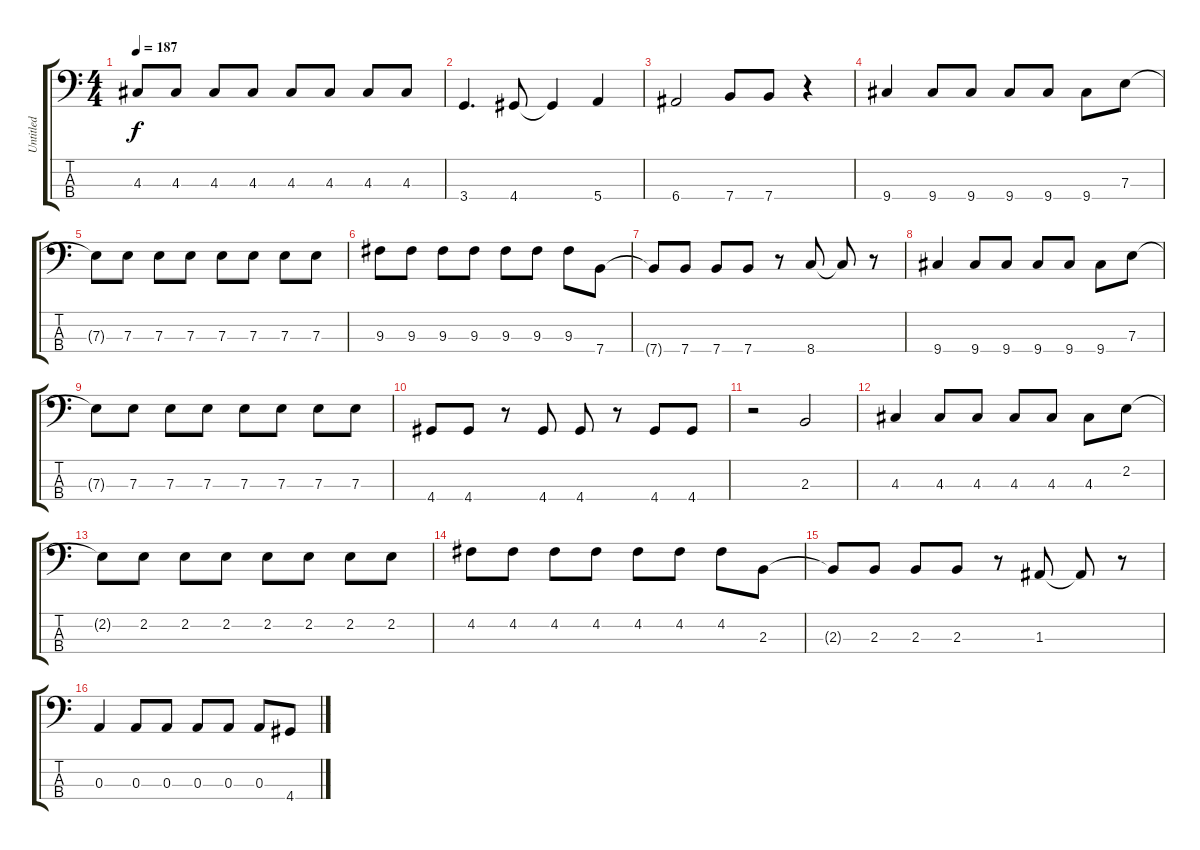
\track ("Untitled" "Untitled") {instrument electricbassfinger}
\staff {score tabs}
\tuning (G2 D2 A1 E1) {hide}
\ts (4 4)
\tempo 187
\clef f4
\ks c
4.3.8{dy f} 4.3.8 4.3.8 4.3.8 4.3.8 4.3.8 4.3.8 4.3.8 |
3.4.4{d} 4.4.8 4.4{t}.4 5.4.4 |
6.4.2 7.4.8 7.4.8 r.4 |
9.4.4 9.4.8 9.4.8 9.4.8 9.4.8 9.4.8 7.3.8 |
7.3{t}.8 7.3.8 7.3.8 7.3.8 7.3.8 7.3.8 7.3.8 7.3.8 |
9.3.8 9.3.8 9.3.8 9.3.8 9.3.8 9.3.8 9.3.8 7.4.8 |
7.4{t}.8 7.4.8 7.4.8 7.4.8 r.8 8.4.8 8.4{t}.8 r.8 |
9.4.4 9.4.8 9.4.8 9.4.8 9.4.8 9.4.8 7.3.8 |
7.3{t}.8 7.3.8 7.3.8 7.3.8 7.3.8 7.3.8 7.3.8 7.3.8 |
4.4.8 4.4.8 r.8 4.4.8 4.4.8 r.8 4.4.8 4.4.8 |
r.2 2.3.2 |
4.3.4 4.3.8 4.3.8 4.3.8 4.3.8 4.3.8 2.2.8 |
2.2{t}.8 2.2.8 2.2.8 2.2.8 2.2.8 2.2.8 2.2.8 2.2.8 |
4.2.8 4.2.8 4.2.8 4.2.8 4.2.8 4.2.8 4.2.8 2.3.8 |
2.3{t}.8 2.3.8 2.3.8 2.3.8 r.8 1.3.8 1.3{t}.8 r.8 |
0.3.4 0.3.8 0.3.8 0.3.8 0.3.8 0.3.8 4.4.8
